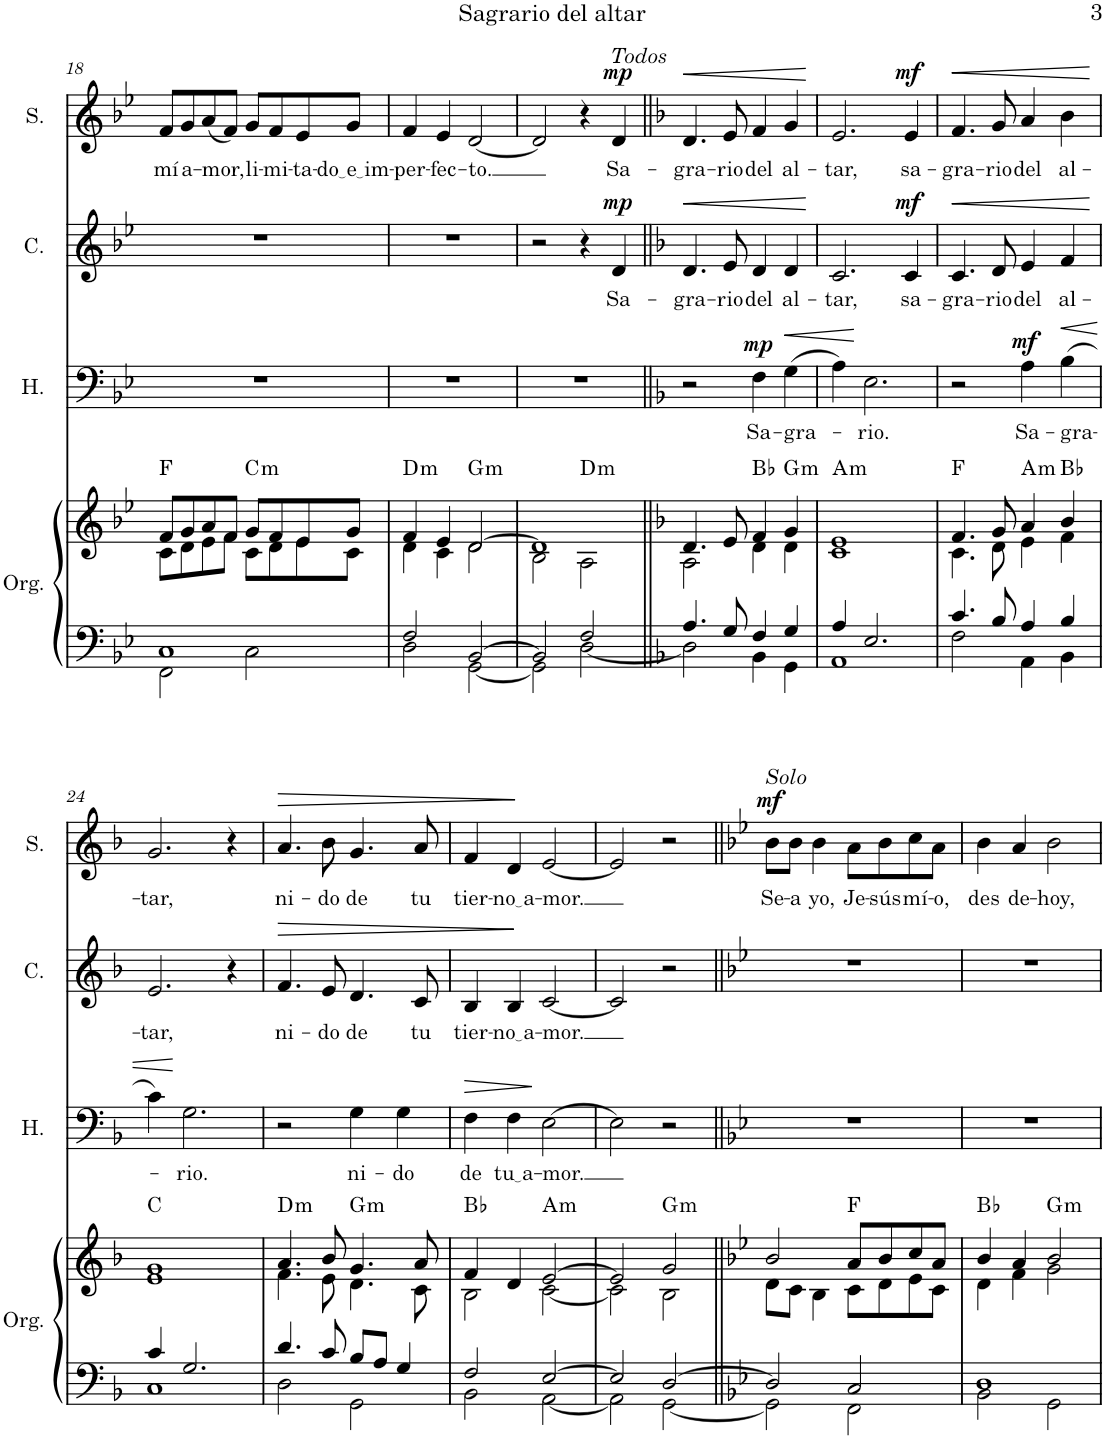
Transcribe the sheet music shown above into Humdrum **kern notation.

**kern	**kern	**harte	**kern	**text	**dynam	**kern	**text	**dynam	**kern	**text	**dynam
*part4	*part4	*part4	*part3	*part3	*part3	*part2	*part2	*part2	*part1	*part1	*part1
*staff5	*staff4	*	*staff3	*staff3	*staff3	*staff2	*staff2	*staff2	*staff1	*staff1	*staff1
*I"Órgano	*	*	*I"Hombres	*	*	*I"Contralto	*	*	*I"Soprano	*	*
*	*	*	*I'H.	*	*	*I'C.	*	*	*I'S.	*	*
!!LO:PB:g=z
*clefF4	*clefG2	*	*clefF4	*	*	*clefG2	*	*	*clefG2	*	*
*k[b-e-]	*k[b-e-]	*	*k[b-e-]	*	*	*k[b-e-]	*	*	*k[b-e-]	*	*
*M4/4	*M4/4	*	*M4/4	*	*	*M4/4	*	*	*M4/4	*	*
*met(c)	*met(c)	*	*met(c)	*	*	*met(c)	*	*	*met(c)	*	*
=18	=18	=18	=18	=18	=18	=18	=18	=18	=18	=18	=18
*^	*^	*	*	*	*	*	*	*	*	*	*
!	!	!	!	!	!	!	!	!	!	!	!	!LO:LY:b	!
1C	2FF\	8f/L	8c\L	F:maj	1r	.	.	1r	.	.	8f/L	mí	.
!	!	!	!	!	!	!	!	!	!	!	!	!LO:LY:b	!
.	.	8g/	8d\	.	.	.	.	.	.	.	8g/	a-	.
!	!	!	!	!	!	!	!	!	!	!	!	!LO:LY:b	!
.	.	8a/	8e-\	.	.	.	.	.	.	.	(8a/	-mor,	.
.	.	8f/J	8f\J	.	.	.	.	.	.	.	8f/J)	.	.
!	!	!	!	!LO:H:kt=m	!	!	!	!	!	!	!	!LO:LY:b	!
.	2C\	8g/L	8c\L	C:min	.	.	.	.	.	.	8g/L	li-	.
!	!	!	!	!	!	!	!	!	!	!	!	!LO:LY:b	!
.	.	8f/	8d\	.	.	.	.	.	.	.	8f/	-mi-	.
!	!	!	!	!	!	!	!	!	!	!	!	!LO:LY:b	!
.	.	8e-/	8e-\	.	.	.	.	.	.	.	8e-/	-ta-	.
!	!	!	!	!	!	!	!	!	!	!	!	!LO:LY:b	!
.	.	8g/J	8c\J	.	.	.	.	.	.	.	8g/J	do e im	.
=19	=19	=19	=19	=19	=19	=19	=19	=19	=19	=19	=19	=19	=19
!	!	!	!	!LO:H:kt=m	!	!	!	!	!	!	!	!LO:LY:b	!
2F/	2D\	4f/	4d\	D:min	1r	.	.	1r	.	.	4f/	-per-	.
!	!	!	!	!	!	!	!	!	!	!	!	!LO:LY:b	!
.	.	4e-/	4c\	.	.	.	.	.	.	.	4e-/	-fec-	.
!	!	!	!	!LO:H:kt=m	!	!	!	!	!	!	!	!LO:LY:b	!
[2BB-/	[2GG\	[2d/	2d\	G:min	.	.	.	.	.	.	[2d/	-to.	.
=20	=20	=20	=20	=20	=20	=20	=20	=20	=20	=20	=20	=20	=20
2BB-/]	2GG\]	1d]	2B-\	.	1r	.	.	2r	.	.	2d/]	.	.
!	!	!	!	!LO:H:kt=m	!	!	!	!	!	!	!	!	!
2F/	[2D\	.	2A\	D:min	.	.	.	4r	.	.	4r	.	.
!	!	!	!	!	!	!	!	!	!	!	!LO:TX:a:i:t=Todos	!	!
!	!	!	!	!	!	!	!	!	!LO:LY:b	!LO:DY:a	!	!LO:LY:b	!LO:DY:a
.	.	.	.	.	.	.	.	4d/	Sa-	mp	4d/	Sa-	mp
=21||	=21||	=21||	=21||	=21||	=21||	=21||	=21||	=21||	=21||	=21||	=21||	=21||	=21||
*k[b-]	*	*k[b-]	*	*	*k[b-]	*	*	*k[b-]	*	*	*k[b-]	*	*
!	!	!	!	!	!	!	!	!	!LO:LY:b	!LO:HP:b	!	!LO:LY:b	!LO:HP:b
4.A/	2D\]	4.d/	2A\	.	2r	.	.	4.d/	-gra-	<	4.d/	-gra-	<
!	!	!	!	!	!	!	!	!	!LO:LY:b	!	!	!LO:LY:b	!
8G/	.	8e/	.	.	.	.	.	8e/	-rio	.	8e/	-rio	.
!	!	!	!	!	!	!LO:LY:b	!LO:DY:a	!	!LO:LY:b	!	!	!LO:LY:b	!
4F/	4BB-\	4f/	4d\	Bb:maj	4F\	Sa-	mp	4d/	del	.	4f/	del	.
!	!	!	!	!LO:H:kt=m	!	!LO:LY:b	!LO:HP:b	!	!LO:LY:b	!	!	!LO:LY:b	!
4G/	4GG\	4g/	4d\	G:min	(4G\	-gra-	<	4d/	al-	.	4g/	al-	.
*v	*v	*	*	*	*	*	*	*	*	*	*	*	*
*	*v	*v	*	*	*	*	*	*	*	*	*	*
.	.	.	.	.	.	.	.	[	.	.	[
=22	=22	=22	=22	=22	=22	=22	=22	=22	=22	=22	=22
*^	*^	*	*	*	*	*	*	*	*	*	*
!	!	!	!	!LO:H:kt=m	!	!	!	!	!LO:LY:b	!	!	!LO:LY:b	!
4A/	1AA	1e	1c	A:min	4A\)	.	.	2.c/	-tar,	.	2.e/	-tar,	.
!	!	!	!	!	!	!LO:LY:b	!	!	!	!	!	!	!
2.E/	.	.	.	.	2.E\	-rio.	[	.	.	.	.	.	.
!	!	!	!	!	!	!	!	!	!LO:LY:b	!LO:DY:a	!	!LO:LY:b	!LO:DY:a
.	.	.	.	.	.	.	.	4c/	sa-	mf	4e/	sa-	mf
=23	=23	=23	=23	=23	=23	=23	=23	=23	=23	=23	=23	=23	=23
!	!	!	!	!	!	!	!	!	!LO:LY:b	!LO:HP:b	!	!LO:LY:b	!LO:HP:b
4.c/	2F\	4.f/	4.c\	F:maj	2r	.	.	4.c/	-gra-	<	4.f/	-gra-	<
!	!	!	!	!	!	!	!	!	!LO:LY:b	!	!	!LO:LY:b	!
8B-/	.	8g/	8d\	.	.	.	.	8d/	-rio	.	8g/	-rio	.
!	!	!	!	!LO:H:kt=m	!	!LO:LY:b	!LO:DY:a	!	!LO:LY:b	!	!	!LO:LY:b	!
4A/	4AA\	4a/	4e\	A:min	4A\	Sa-	mf	4e/	del	.	4a/	del	.
!	!	!	!	!	!	!LO:LY:b	!LO:HP:b	!	!LO:LY:b	!	!	!LO:LY:b	!
4B-/	4BB-\	4b-/	4f\	Bb:maj	(4B-\	-gra-	<	4f/	al-	.	4b-\	al-	.
*v	*v	*	*	*	*	*	*	*	*	*	*	*	*
*	*v	*v	*	*	*	*	*	*	*	*	*	*
.	.	.	.	.	.	.	.	[	.	.	[
!!LO:LB:g=z
=24	=24	=24	=24	=24	=24	=24	=24	=24	=24	=24	=24
*^	*^	*	*	*	*	*	*	*	*	*	*
!	!	!	!	!	!	!	!	!	!LO:LY:b	!	!	!LO:LY:b	!
4c/	1C	1g	1e	C:maj	4c\)	.	.	2.e/	-tar,	.	2.g/	-tar,	.
!	!	!	!	!	!	!LO:LY:b	!	!	!	!	!	!	!
2.G/	.	.	.	.	2.G\	-rio.	[	.	.	.	.	.	.
.	.	.	.	.	.	.	.	4r	.	.	4r	.	.
=25	=25	=25	=25	=25	=25	=25	=25	=25	=25	=25	=25	=25	=25
!	!	!	!	!LO:H:kt=m	!	!	!	!	!LO:LY:b	!LO:HP:b	!	!LO:LY:b	!LO:HP:b
4.d/	2D\	4.a/	4.f\	D:min	2r	.	.	4.f/	ni-	>	4.a/	ni-	>
!	!	!	!	!	!	!	!	!	!LO:LY:b	!	!	!LO:LY:b	!
8c/	.	8b-/	8e\	.	.	.	.	8e/	-do	.	8b-\	-do	.
!	!	!	!	!LO:H:kt=m	!	!LO:LY:b	!	!	!LO:LY:b	!	!	!LO:LY:b	!
8B-/L	2GG\	4.g/	4.d\	G:min	4G\	ni-	.	4.d/	de	.	4.g/	de	.
8A/J	.	.	.	.	.	.	.	.	.	.	.	.	.
!	!	!	!	!	!	!LO:LY:b	!	!	!	!	!	!	!
4G/	.	.	.	.	4G\	-do	.	.	.	.	.	.	.
!	!	!	!	!	!	!	!	!	!LO:LY:b	!	!	!LO:LY:b	!
.	.	8a/	8c\	.	.	.	.	8c/	tu	.	8a/	tu	.
=26	=26	=26	=26	=26	=26	=26	=26	=26	=26	=26	=26	=26	=26
!	!	!	!	!	!	!LO:LY:b	!LO:HP:b	!	!LO:LY:b	!	!	!LO:LY:b	!
2F/	2BB-\	4f/	2B-\	Bb:maj	4F\	de	>	4B-/	tier-	.	4f/	tier-	.
!	!	!	!	!	!	!LO:LY:b	!	!	!LO:LY:b	!	!	!LO:LY:b	!
.	.	4d/	.	.	4F\	tu a	.	4B-/	no a	.	4d/	no a	.
!	!	!	!	!LO:H:kt=m	!	!LO:LY:b	!	!	!LO:LY:b	!	!	!LO:LY:b	!
[2E/	[2AA\	[2e/	[2c\	A:min	[2E\	-mor.	]	[2c/	-mor.	]	[2e/	-mor.	]
=27	=27	=27	=27	=27	=27	=27	=27	=27	=27	=27	=27	=27	=27
2E/]	2AA\]	2e/]	2c\]	.	2E\]	.	.	2c/]	.	.	2e/]	.	.
!	!	!	!	!LO:H:kt=m	!	!	!	!	!	!	!	!	!
[2D/	[2GG\	2g/	2B-\	G:min	2r	.	.	2r	.	.	2r	.	.
=28||	=28||	=28||	=28||	=28||	=28||	=28||	=28||	=28||	=28||	=28||	=28||	=28||	=28||
*k[b-e-]	*	*k[b-e-]	*	*	*k[b-e-]	*	*	*k[b-e-]	*	*	*k[b-e-]	*	*
!	!	!	!	!	!	!	!	!	!	!	!LO:TX:a:i:t=Solo	!	!
!	!	!	!	!	!	!	!	!	!	!	!	!LO:LY:b	!LO:DY:a
2D/]	2GG\]	2b-/	8d\L	.	1r	.	.	1r	.	.	8b-\L	Se-	mf
!	!	!	!	!	!	!	!	!	!	!	!	!LO:LY:b	!
.	.	.	8c\J	.	.	.	.	.	.	.	8b-\J	-a	.
!	!	!	!	!	!	!	!	!	!	!	!	!LO:LY:b	!
.	.	.	4B-\	.	.	.	.	.	.	.	4b-\	yo,	.
!	!	!	!	!	!	!	!	!	!	!	!	!LO:LY:b	!
2C/	2FF\	8a/L	8c\L	F:maj	.	.	.	.	.	.	8a\L	Je-	.
!	!	!	!	!	!	!	!	!	!	!	!	!LO:LY:b	!
.	.	8b-/	8d\	.	.	.	.	.	.	.	8b-\	-sús	.
!	!	!	!	!	!	!	!	!	!	!	!	!LO:LY:b	!
.	.	8cc/	8e-\	.	.	.	.	.	.	.	8cc\	mí-	.
!	!	!	!	!	!	!	!	!	!	!	!	!LO:LY:b	!
.	.	8a/J	8c\J	.	.	.	.	.	.	.	8a\J	-o,	.
=29	=29	=29	=29	=29	=29	=29	=29	=29	=29	=29	=29	=29	=29
!	!	!	!	!	!	!	!	!	!	!	!	!LO:LY:b	!
1D	2BB-\	4b-/	4d\	Bb:maj	1r	.	.	1r	.	.	4b-\	des	.
!	!	!	!	!	!	!	!	!	!	!	!	!LO:LY:b	!
.	.	4a/	4f\	.	.	.	.	.	.	.	4a/	-de-	.
!	!	!	!	!LO:H:kt=m	!	!	!	!	!	!	!	!LO:LY:b	!
.	2GG\	2b-/	2g\	G:min	.	.	.	.	.	.	2b-\	-hoy,	.
*v	*v	*	*	*	*	*	*	*	*	*	*	*	*
*	*v	*v	*	*	*	*	*	*	*	*	*	*
=	=	=	=	=	=	=	=	=	=	=	=
*-	*-	*-	*-	*-	*-	*-	*-	*-	*-	*-	*-
